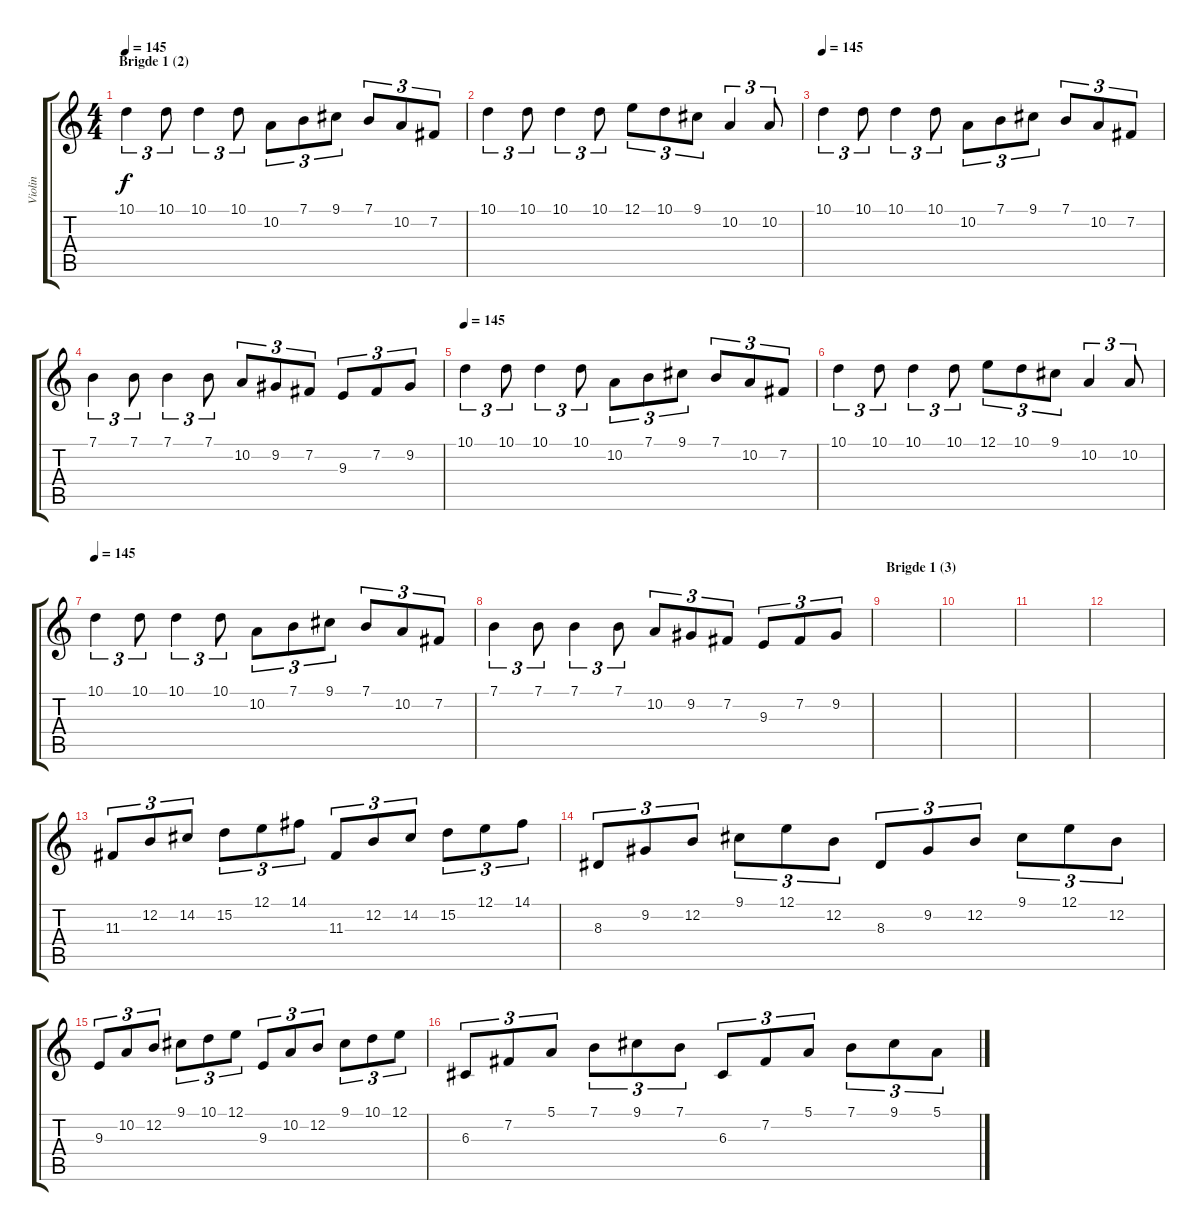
\track ("Violin" "Violin") {instrument violin}
\staff {score tabs}
\tuning (E4 B3 G3 D3 A2 E2) {hide}
\ts (4 4)
\section ("" "Brigde 1 (2)")
\tempo 145
\clef g2
\ks c
10.1.4{tu (3 2) dy f} 10.1.8{tu (3 2)} 10.1.4{tu (3 2)} 10.1.8{tu (3 2)} 10.2.8{tu (3 2)} 7.1.8{tu (3 2)} 9.1.8{tu (3 2)} 7.1.8{tu (3 2)} 10.2.8{tu (3 2)} 7.2.8{tu (3 2)} |
10.1.4{tu (3 2)} 10.1.8{tu (3 2)} 10.1.4{tu (3 2)} 10.1.8{tu (3 2)} 12.1.8{tu (3 2)} 10.1.8{tu (3 2)} 9.1.8{tu (3 2)} 10.2.4{tu (3 2)} 10.2.8{tu (3 2)} |
\tempo 145
10.1.4{tu (3 2)} 10.1.8{tu (3 2)} 10.1.4{tu (3 2)} 10.1.8{tu (3 2)} 10.2.8{tu (3 2)} 7.1.8{tu (3 2)} 9.1.8{tu (3 2)} 7.1.8{tu (3 2)} 10.2.8{tu (3 2)} 7.2.8{tu (3 2)} |
7.1.4{tu (3 2)} 7.1.8{tu (3 2)} 7.1.4{tu (3 2)} 7.1.8{tu (3 2)} 10.2.8{tu (3 2)} 9.2.8{tu (3 2)} 7.2.8{tu (3 2)} 9.3.8{tu (3 2)} 7.2.8{tu (3 2)} 9.2.8{tu (3 2)} |
\tempo 145
10.1.4{tu (3 2)} 10.1.8{tu (3 2)} 10.1.4{tu (3 2)} 10.1.8{tu (3 2)} 10.2.8{tu (3 2)} 7.1.8{tu (3 2)} 9.1.8{tu (3 2)} 7.1.8{tu (3 2)} 10.2.8{tu (3 2)} 7.2.8{tu (3 2)} |
10.1.4{tu (3 2)} 10.1.8{tu (3 2)} 10.1.4{tu (3 2)} 10.1.8{tu (3 2)} 12.1.8{tu (3 2)} 10.1.8{tu (3 2)} 9.1.8{tu (3 2)} 10.2.4{tu (3 2)} 10.2.8{tu (3 2)} |
\tempo 145
10.1.4{tu (3 2)} 10.1.8{tu (3 2)} 10.1.4{tu (3 2)} 10.1.8{tu (3 2)} 10.2.8{tu (3 2)} 7.1.8{tu (3 2)} 9.1.8{tu (3 2)} 7.1.8{tu (3 2)} 10.2.8{tu (3 2)} 7.2.8{tu (3 2)} |
7.1.4{tu (3 2)} 7.1.8{tu (3 2)} 7.1.4{tu (3 2)} 7.1.8{tu (3 2)} 10.2.8{tu (3 2)} 9.2.8{tu (3 2)} 7.2.8{tu (3 2)} 9.3.8{tu (3 2)} 7.2.8{tu (3 2)} 9.2.8{tu (3 2)} |
\section ("" "Brigde 1 (3)")
|
|
|
|
11.3.8{tu (3 2)} 12.2.8{tu (3 2)} 14.2.8{tu (3 2)} 15.2.8{tu (3 2)} 12.1.8{tu (3 2)} 14.1.8{tu (3 2)} 11.3.8{tu (3 2)} 12.2.8{tu (3 2)} 14.2.8{tu (3 2)} 15.2.8{tu (3 2)} 12.1.8{tu (3 2)} 14.1.8{tu (3 2)} |
8.3.8{tu (3 2)} 9.2.8{tu (3 2)} 12.2.8{tu (3 2)} 9.1.8{tu (3 2)} 12.1.8{tu (3 2)} 12.2.8{tu (3 2)} 8.3.8{tu (3 2)} 9.2.8{tu (3 2)} 12.2.8{tu (3 2)} 9.1.8{tu (3 2)} 12.1.8{tu (3 2)} 12.2.8{tu (3 2)} |
9.3.8{tu (3 2)} 10.2.8{tu (3 2)} 12.2.8{tu (3 2)} 9.1.8{tu (3 2)} 10.1.8{tu (3 2)} 12.1.8{tu (3 2)} 9.3.8{tu (3 2)} 10.2.8{tu (3 2)} 12.2.8{tu (3 2)} 9.1.8{tu (3 2)} 10.1.8{tu (3 2)} 12.1.8{tu (3 2)} |
6.3.8{tu (3 2)} 7.2.8{tu (3 2)} 5.1.8{tu (3 2)} 7.1.8{tu (3 2)} 9.1.8{tu (3 2)} 7.1.8{tu (3 2)} 6.3.8{tu (3 2)} 7.2.8{tu (3 2)} 5.1.8{tu (3 2)} 7.1.8{tu (3 2)} 9.1.8{tu (3 2)} 5.1.8{tu (3 2)}
